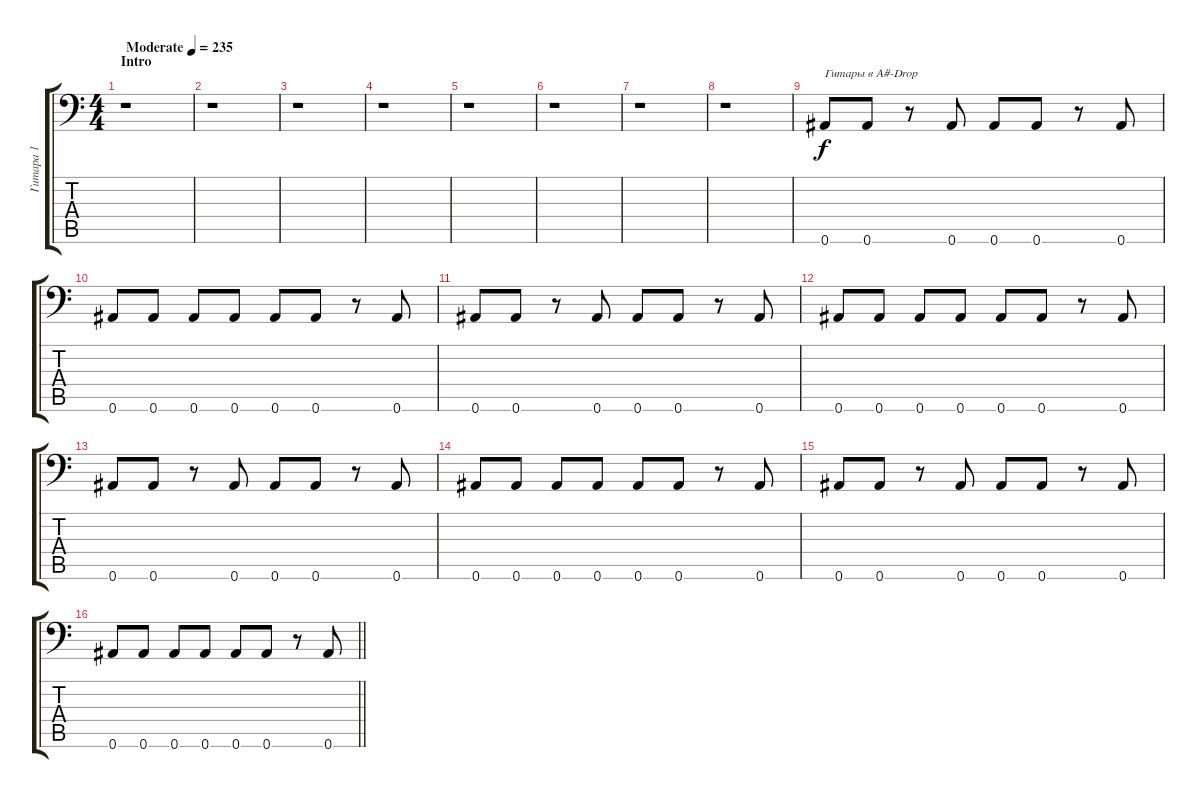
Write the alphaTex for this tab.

\track ("Гитара 1" "Гитара 1") {instrument overdrivenguitar}
\staff {score tabs}
\tuning (C4 G3 Eb3 Bb2 F2 Bb1) {hide}
\ts (4 4)
\section ("" "Intro")
\tempo (235 "Moderate")
\clef f4
\ks c
r.1{dy f instrument overdrivenguitar} |
r.1 |
r.1 |
r.1 |
r.1 |
r.1 |
r.1 |
r.1 |
0.6.8{txt "Гитары в A#-Drop"} 0.6.8 r.8 0.6.8 0.6.8 0.6.8 r.8 0.6.8 |
0.6.8 0.6.8 0.6.8 0.6.8 0.6.8 0.6.8 r.8 0.6.8 |
0.6.8 0.6.8 r.8 0.6.8 0.6.8 0.6.8 r.8 0.6.8 |
0.6.8 0.6.8 0.6.8 0.6.8 0.6.8 0.6.8 r.8 0.6.8 |
0.6.8 0.6.8 r.8 0.6.8 0.6.8 0.6.8 r.8 0.6.8 |
0.6.8 0.6.8 0.6.8 0.6.8 0.6.8 0.6.8 r.8 0.6.8 |
0.6.8 0.6.8 r.8 0.6.8 0.6.8 0.6.8 r.8 0.6.8 |
\barLineRight lightlight
0.6.8 0.6.8 0.6.8 0.6.8 0.6.8 0.6.8 r.8 0.6.8
